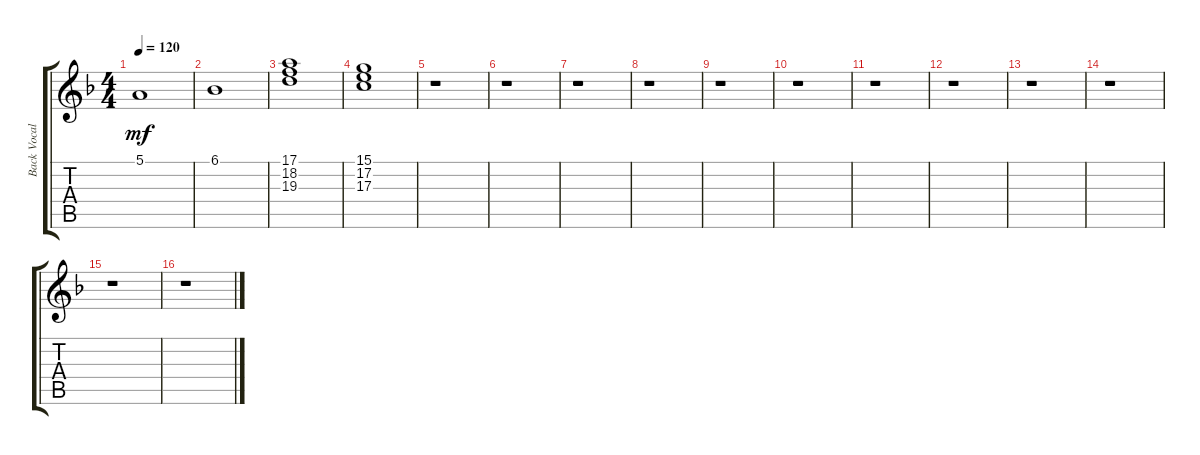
\track ("Back Vocals" "Back Vocal") {instrument choiraahs}
\staff {score tabs}
\tuning (E4 B3 G3 D3 A2 E2) {hide}
\ts (4 4)
\tempo 120
\clef g2
\ks f
5.1.1{dy mf} |
6.1.1 |
(17.1 18.2 19.3).1 |
(15.1 17.2 17.3).1 |
r.1 |
r.1 |
r.1 |
r.1 |
r.1 |
r.1 |
r.1 |
r.1 |
r.1 |
r.1 |
r.1 |
r.1
